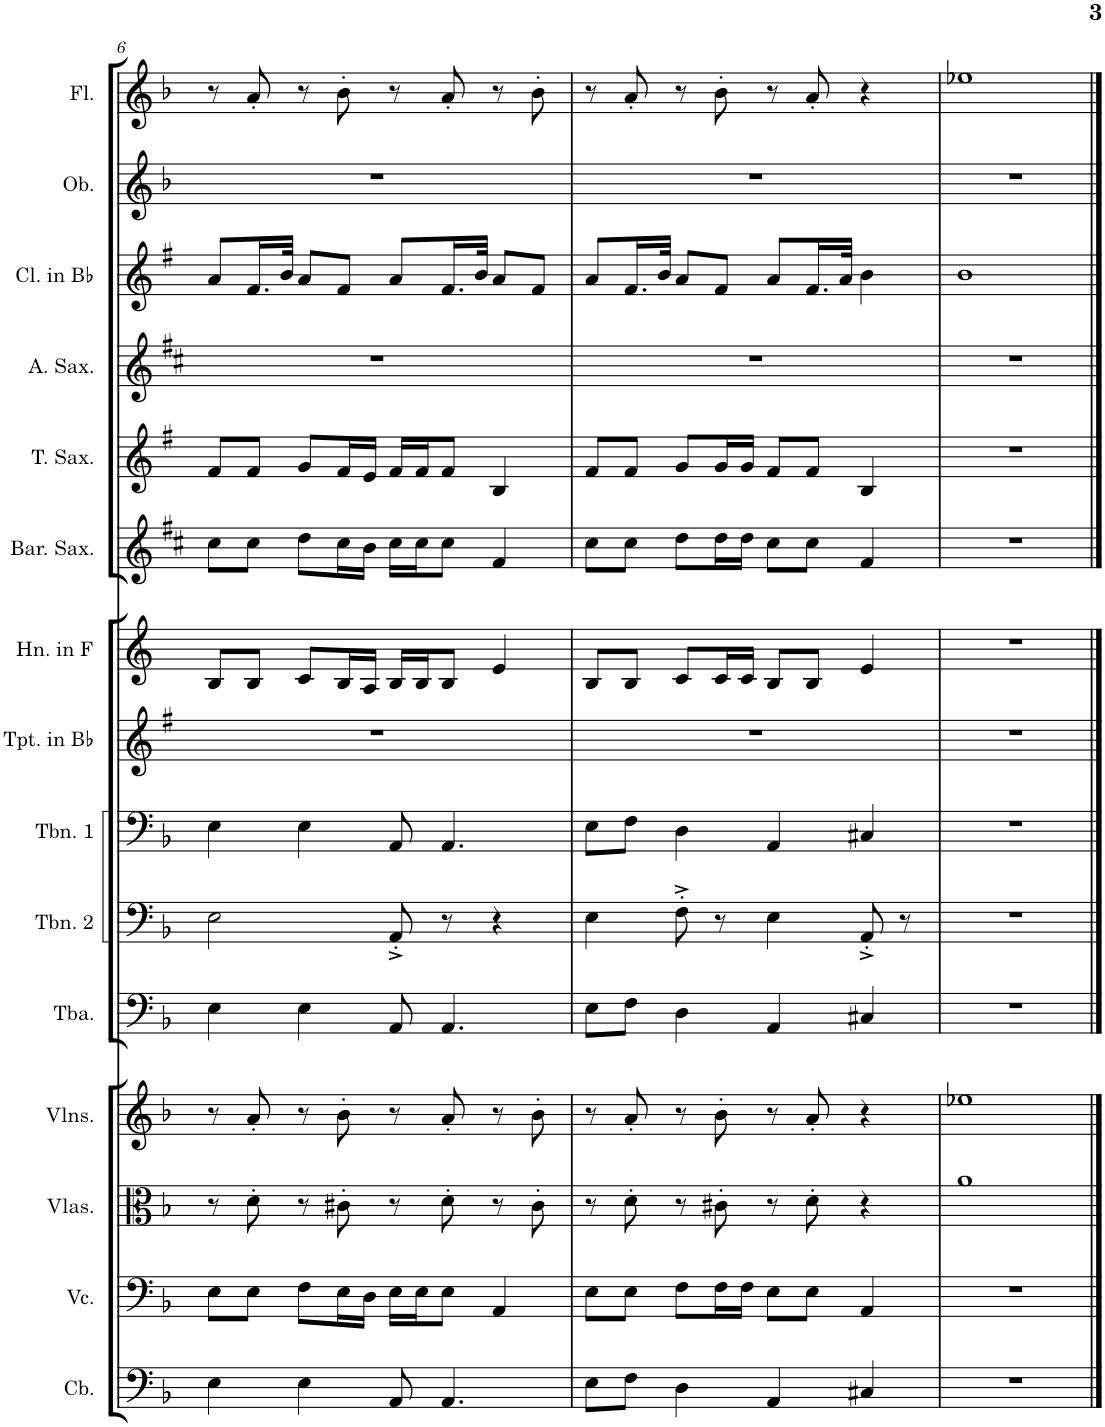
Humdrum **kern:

**kern	**kern	**kern	**kern	**kern	**kern	**kern	**kern	**kern	**kern	**kern	**kern	**kern	**kern	**kern
*part15	*part14	*part13	*part12	*part11	*part10	*part9	*part8	*part7	*part6	*part5	*part4	*part3	*part2	*part1
*staff15	*staff14	*staff13	*staff12	*staff11	*staff10	*staff9	*staff8	*staff7	*staff6	*staff5	*staff4	*staff3	*staff2	*staff1
*I"Contrabass	*I"Violoncello	*I"Violas	*I"Violins	*I"Tuba	*I"Trombone 2	*I"Trombone 1	*I"Trumpet in Bb	*I"Horn in F	*I"Baritone Saxophone	*I"Tenor Saxophone	*I"Alto Saxophone	*I"Clarinet in Bb	*I"Oboe	*I"Flute
*I'Cb.	*I'Vc.	*I'Vlas.	*I'Vlns.	*I'Tba.	*I'Tbn. 2	*I'Tbn. 1	*I'Tpt. in Bb	*I'Hn. in F	*I'Bar. Sax.	*I'T. Sax.	*I'A. Sax.	*I'Cl. in Bb	*I'Ob.	*I'Fl.
!!LO:PB:g=z
*clefF4	*clefF4	*clefC3	*clefG2	*clefF4	*clefF4	*clefF4	*clefG2	*clefG2	*clefG2	*clefG2	*clefG2	*clefG2	*clefG2	*clefG2
*Trd7c12	*	*	*	*	*	*	*Trd1c2	*Trd4c7	*Trd12c21	*Trd8c14	*Trd5c9	*Trd1c2	*	*
*k[b-]	*k[b-]	*k[b-]	*k[b-]	*k[b-]	*k[b-]	*k[b-]	*k[f#]	*k[]	*k[f#c#]	*k[f#]	*k[f#c#]	*k[f#]	*k[b-]	*k[b-]
*M4/4	*M4/4	*M4/4	*M4/4	*M4/4	*M4/4	*M4/4	*M4/4	*M4/4	*M4/4	*M4/4	*M4/4	*M4/4	*M4/4	*M4/4
=6	=6	=6	=6	=6	=6	=6	=6	=6	=6	=6	=6	=6	=6	=6
4E\	8E\L	8r	8r	4E\	2E\	4E\	1r	8B/L	8cc#\L	8f#/L	1r	8a/L	1r	8r
.	8E\J	8d'\	8a'/	.	.	.	.	8B/J	8cc#\J	8f#/J	.	16.f#/L	.	8a'/
.	.	.	.	.	.	.	.	.	.	.	.	32b/JJk	.	.
4E\	8F\L	8r	8r	4E\	.	4E\	.	8c/L	8dd\L	8g/L	.	8a/L	.	8r
.	16E\L	8c#X'\	8b-'\	.	.	.	.	16B/L	16cc#\L	16f#/L	.	8f#/J	.	8b-'\
.	16D\JJ	.	.	.	.	.	.	16A/JJ	16b\JJ	16e/JJ	.	.	.	.
8AA/	16E\LL	8r	8r	8AA/	8AA'^/	8AA/	.	16B/LL	16cc#\LL	16f#/LL	.	8a/L	.	8r
.	16E\J	.	.	.	.	.	.	16B/J	16cc#\J	16f#/J	.	.	.	.
4.AA/	8E\J	8d'\	8a'/	4.AA/	8r	4.AA/	.	8B/J	8cc#\J	8f#/J	.	16.f#/L	.	8a'/
.	.	.	.	.	.	.	.	.	.	.	.	32b/JJk	.	.
.	4AA/	8r	8r	.	4r	.	.	4e/	4f#/	4B/	.	8a/L	.	8r
.	.	8c#'\	8b-'\	.	.	.	.	.	.	.	.	8f#/J	.	8b-'\
=7	=7	=7	=7	=7	=7	=7	=7	=7	=7	=7	=7	=7	=7	=7
8E\L	8E\L	8r	8r	8E\L	4E\	8E\L	1r	8B/L	8cc#\L	8f#/L	1r	8a/L	1r	8r
8F\J	8E\J	8d'\	8a'/	8F\J	.	8F\J	.	8B/J	8cc#\J	8f#/J	.	16.f#/L	.	8a'/
.	.	.	.	.	.	.	.	.	.	.	.	32b/JJk	.	.
4D\	8F\L	8r	8r	4D\	8F'^\	4D\	.	8c/L	8dd\L	8g/L	.	8a/L	.	8r
.	16F\L	8c#X'\	8b-'\	.	8r	.	.	16c/L	16dd\L	16g/L	.	8f#/J	.	8b-'\
.	16F\JJ	.	.	.	.	.	.	16c/JJ	16dd\JJ	16g/JJ	.	.	.	.
4AA/	8E\L	8r	8r	4AA/	4E\	4AA/	.	8B/L	8cc#\L	8f#/L	.	8a/L	.	8r
.	8E\J	8d'\	8a'/	.	.	.	.	8B/J	8cc#\J	8f#/J	.	16.f#/L	.	8a'/
.	.	.	.	.	.	.	.	.	.	.	.	32a/JJk	.	.
4C#X/	4AA/	4r	4r	4C#X/	8AA'^/	4C#X/	.	4e/	4f#/	4B/	.	4b\	.	4r
.	.	.	.	.	8r	.	.	.	.	.	.	.	.	.
=8	=8	=8	=8	=8	=8	=8	=8	=8	=8	=8	=8	=8	=8	=8
1r	1r	1a	1ee-X	1r	1r	1r	1r	1r	1r	1r	1r	1b	1r	1ee-X
==	==	==	==	==	==	==	==	==	==	==	==	==	==	==
*-	*-	*-	*-	*-	*-	*-	*-	*-	*-	*-	*-	*-	*-	*-
